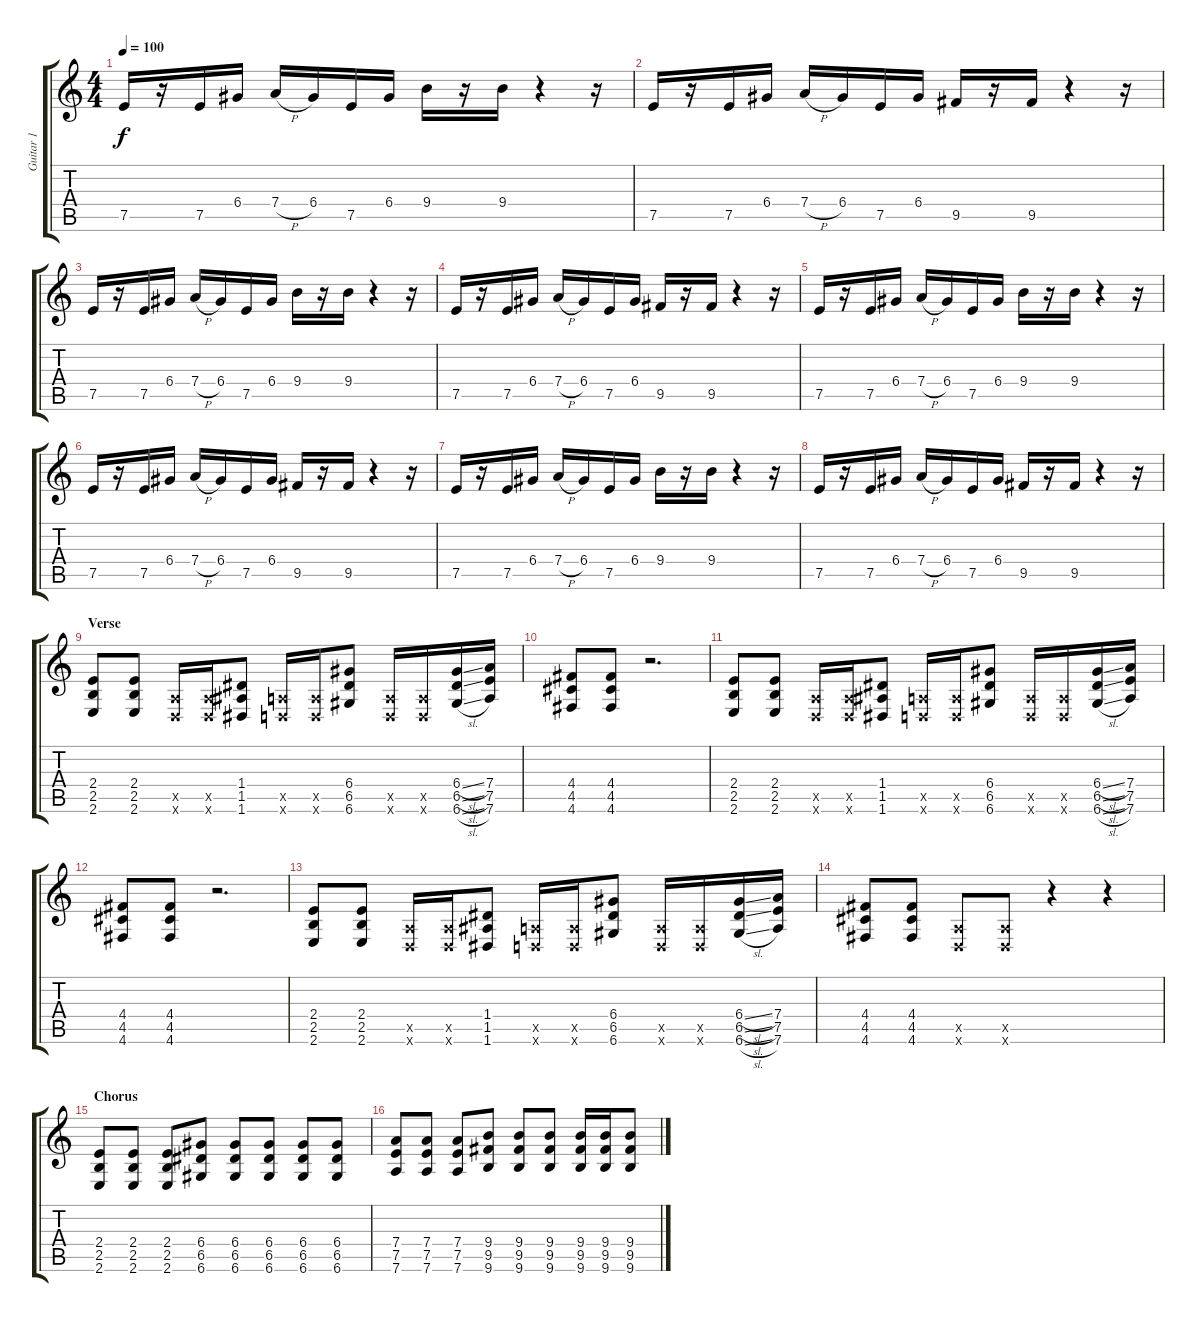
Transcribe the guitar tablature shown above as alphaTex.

\track ("Guitar 1" "Guitar 1") {instrument distortionguitar}
\staff {score tabs}
\tuning (E4 B3 G3 D3 A2 D2) {hide}
\ts (4 4)
\tempo 100
\clef g2
\ks c
7.5.16{dy f instrument distortionguitar} r.16 7.5.16 6.4.16 7.4{h}.16 6.4.16 7.5.16 6.4.16 9.4.16 r.16 9.4.16 r.4 r.16 |
7.5.16 r.16 7.5.16 6.4.16 7.4{h}.16 6.4.16 7.5.16 6.4.16 9.5.16 r.16 9.5.16 r.4 r.16 |
7.5.16 r.16 7.5.16 6.4.16 7.4{h}.16 6.4.16 7.5.16 6.4.16 9.4.16 r.16 9.4.16 r.4 r.16 |
7.5.16 r.16 7.5.16 6.4.16 7.4{h}.16 6.4.16 7.5.16 6.4.16 9.5.16 r.16 9.5.16 r.4 r.16 |
7.5.16 r.16 7.5.16 6.4.16 7.4{h}.16 6.4.16 7.5.16 6.4.16 9.4.16 r.16 9.4.16 r.4 r.16 |
7.5.16 r.16 7.5.16 6.4.16 7.4{h}.16 6.4.16 7.5.16 6.4.16 9.5.16 r.16 9.5.16 r.4 r.16 |
7.5.16 r.16 7.5.16 6.4.16 7.4{h}.16 6.4.16 7.5.16 6.4.16 9.4.16 r.16 9.4.16 r.4 r.16 |
7.5.16 r.16 7.5.16 6.4.16 7.4{h}.16 6.4.16 7.5.16 6.4.16 9.5.16 r.16 9.5.16 r.4 r.16 |
\section ("" "Verse")
(2.4 2.5 2.6).8{balance 0 instrument distortionguitar} (2.4 2.5 2.6).8 (0.5{x} 0.6{x}).16 (0.5{x} 0.6{x}).16 (1.4 1.5 1.6).8 (0.5{x} 0.6{x}).16 (0.5{x} 0.6{x}).16 (6.4 6.5 6.6).8 (0.5{x} 0.6{x}).16 (0.5{x} 0.6{x}).16 (6.4{sl} 6.5{sl} 6.6{sl}).16 (7.4 7.5 7.6).16 |
(4.4 4.5 4.6).8 (4.4 4.5 4.6).8 r.2{d} |
(2.4 2.5 2.6).8{balance 0} (2.4 2.5 2.6).8 (0.5{x} 0.6{x}).16 (0.5{x} 0.6{x}).16 (1.4 1.5 1.6).8 (0.5{x} 0.6{x}).16 (0.5{x} 0.6{x}).16 (6.4 6.5 6.6).8 (0.5{x} 0.6{x}).16 (0.5{x} 0.6{x}).16 (6.4{sl} 6.5{sl} 6.6{sl}).16 (7.4 7.5 7.6).16 |
(4.4 4.5 4.6).8 (4.4 4.5 4.6).8 r.2{d} |
(2.4 2.5 2.6).8{balance 0} (2.4 2.5 2.6).8 (0.5{x} 0.6{x}).16 (0.5{x} 0.6{x}).16 (1.4 1.5 1.6).8 (0.5{x} 0.6{x}).16 (0.5{x} 0.6{x}).16 (6.4 6.5 6.6).8 (0.5{x} 0.6{x}).16 (0.5{x} 0.6{x}).16 (6.4{sl} 6.5{sl} 6.6{sl}).16 (7.4 7.5 7.6).16 |
(4.4 4.5 4.6).8 (4.4 4.5 4.6).8 (0.5{x} 0.6{x}).8 (0.5{x} 0.6{x}).8 r.4 r.4 |
\section ("" "Chorus")
(2.4 2.5 2.6).8 (2.4 2.5 2.6).8 (2.4 2.5 2.6).8 (6.4 6.5 6.6).8 (6.4 6.5 6.6).8 (6.4 6.5 6.6).8 (6.4 6.5 6.6).8 (6.4 6.5 6.6).8 |
(7.4 7.5 7.6).8 (7.4 7.5 7.6).8 (7.4 7.5 7.6).8 (9.4 9.5 9.6).8 (9.4 9.5 9.6).8 (9.4 9.5 9.6).8 (9.4 9.5 9.6).16 (9.4 9.5 9.6).16 (9.4 9.5 9.6).8
